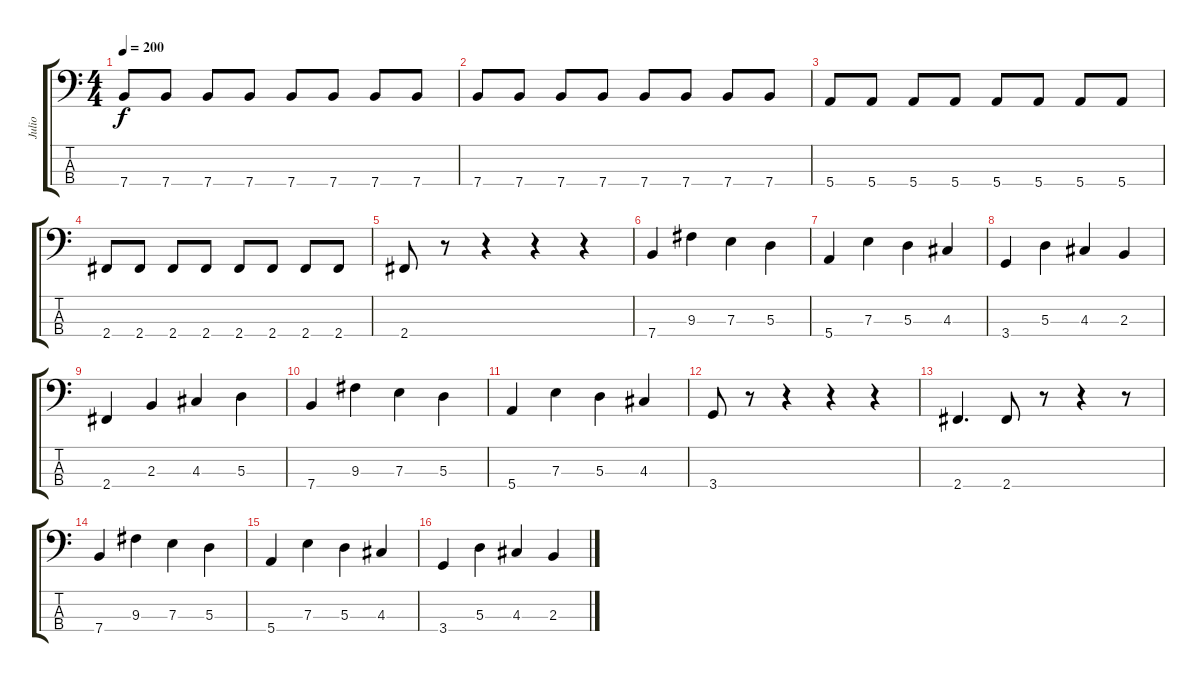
\track ("Julio" "Julio") {instrument electricbassfinger}
\staff {score tabs}
\tuning (G2 D2 A1 E1) {hide}
\ts (4 4)
\tempo 200
\clef f4
\ks c
7.4.8{dy f} 7.4.8 7.4.8 7.4.8 7.4.8 7.4.8 7.4.8 7.4.8 |
7.4.8 7.4.8 7.4.8 7.4.8 7.4.8 7.4.8 7.4.8 7.4.8 |
5.4.8 5.4.8 5.4.8 5.4.8 5.4.8 5.4.8 5.4.8 5.4.8 |
2.4.8 2.4.8 2.4.8 2.4.8 2.4.8 2.4.8 2.4.8 2.4.8 |
2.4.8 r.8 r.4 r.4 r.4 |
7.4.4 9.3.4 7.3.4 5.3.4 |
5.4.4 7.3.4 5.3.4 4.3.4 |
3.4.4 5.3.4 4.3.4 2.3.4 |
2.4.4 2.3.4 4.3.4 5.3.4 |
7.4.4 9.3.4 7.3.4 5.3.4 |
5.4.4 7.3.4 5.3.4 4.3.4 |
3.4.8 r.8 r.4 r.4 r.4 |
2.4.4{d} 2.4.8 r.8 r.4 r.8 |
7.4.4 9.3.4 7.3.4 5.3.4 |
5.4.4 7.3.4 5.3.4 4.3.4 |
3.4.4 5.3.4 4.3.4 2.3.4
